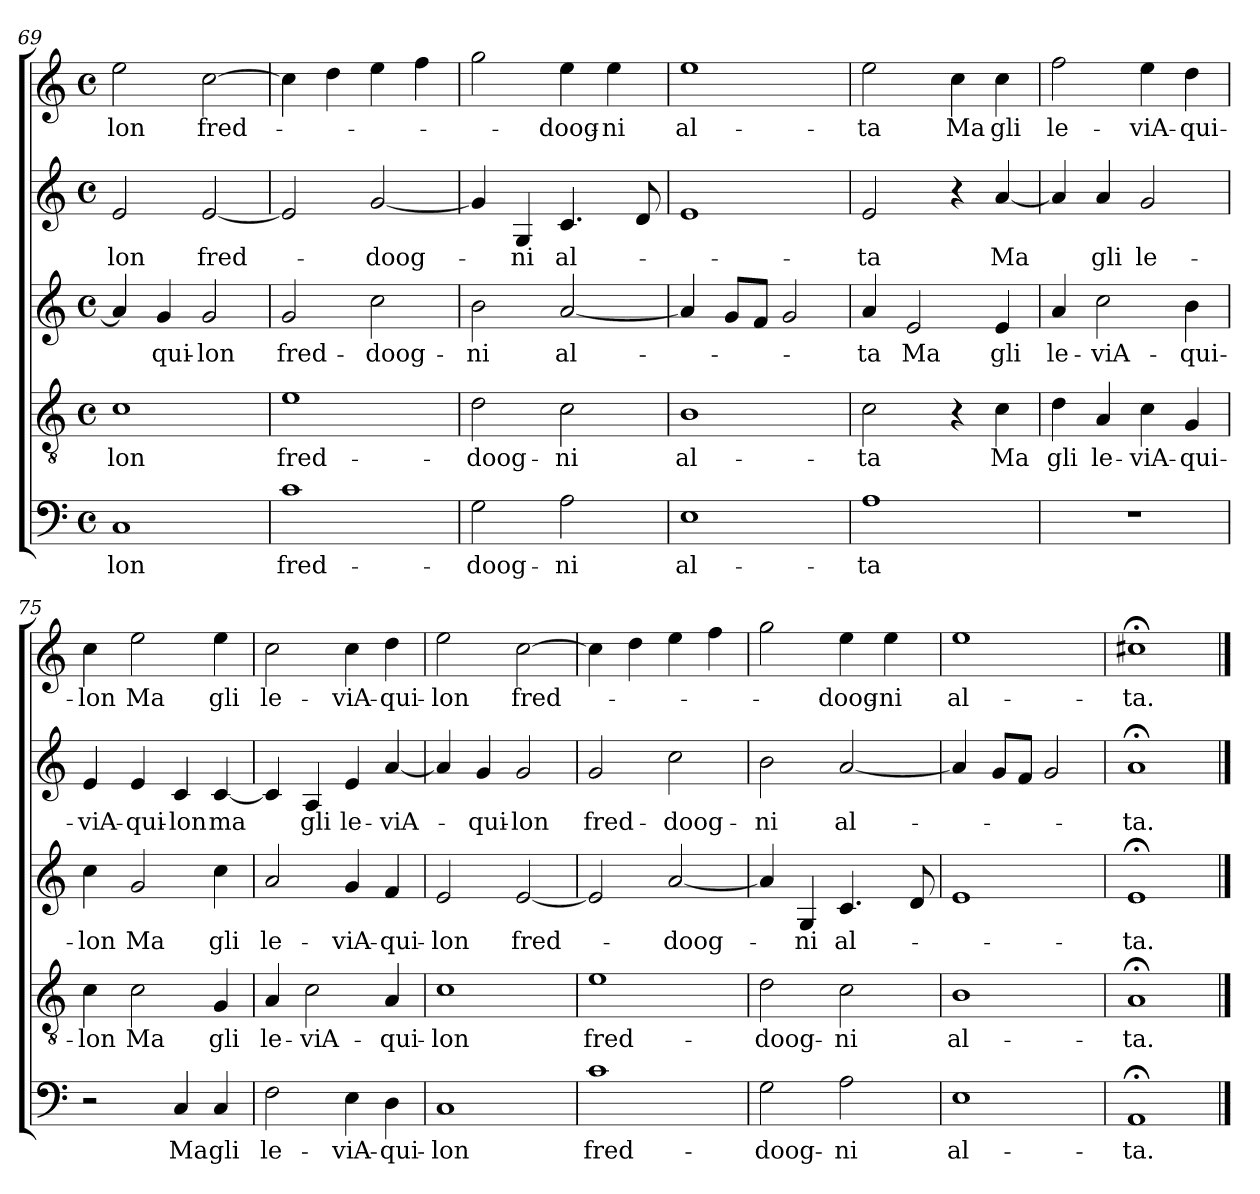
**kern	**text	**kern	**text	**kern	**text	**kern	**text	**kern	**text
*part5	*part5	*part4	*part4	*part3	*part3	*part2	*part2	*part1	*part1
*staff5	*staff5	*staff4	*staff4	*staff3	*staff3	*staff2	*staff2	*staff1	*staff1
*clefF4	*	*clefGv2	*	*clefG2	*	*clefG2	*	*clefG2	*
*k[]	*	*k[]	*	*k[]	*	*k[]	*	*k[]	*
*C:	*	*C:	*	*C:	*	*C:	*	*C:	*
*M4/4	*	*M4/4	*	*M4/4	*	*M4/4	*	*M4/4	*
*met(c)	*	*met(c)	*	*met(c)	*	*met(c)	*	*met(c)	*
=69	=69	=69	=69	=69	=69	=69	=69	=69	=69
1C	-lon	1c	-lon	4a/]	.	2e/	-lon	2ee\	-lon
.	.	.	.	4g/	-qui-	.	.	.	.
.	.	.	.	2g/	-lon	[2e/	fred-	[2cc\	fred-
!!LO:LB:g=z
=70	=70	=70	=70	=70	=70	=70	=70	=70	=70
1c	fred-	1e	fred-	2g/	fred-	2e/]	.	4cc\]	.
.	.	.	.	.	.	.	.	4dd\	.
.	.	.	.	2cc\	-doog-	[2g/	-doog-	4ee\	.
.	.	.	.	.	.	.	.	4ff\	.
=71	=71	=71	=71	=71	=71	=71	=71	=71	=71
2G\	-doog-	2d\	-doog-	2b\	-ni	4g/]	.	2gg\	.
.	.	.	.	.	.	4G/	-ni	.	.
2A\	-ni	2c\	-ni	[2a/	al-	4.c/	al-	4ee\	-doog-
.	.	.	.	.	.	.	.	4ee\	-ni
.	.	.	.	.	.	8d/	.	.	.
=72	=72	=72	=72	=72	=72	=72	=72	=72	=72
1E	al-	1B	al-	4a/]	.	1e	.	1ee	al-
.	.	.	.	8g/L	.	.	.	.	.
.	.	.	.	8f/J	.	.	.	.	.
.	.	.	.	2g/	.	.	.	.	.
=73	=73	=73	=73	=73	=73	=73	=73	=73	=73
1A	-ta	2c\	-ta	4a/	-ta	2e/	-ta	2ee\	-ta
.	.	.	.	2e/	Ma	.	.	.	.
.	.	4r	.	.	.	4r	.	4cc\	Ma
.	.	4c\	Ma	4e/	gli	[4a/	Ma	4cc\	gli
=74	=74	=74	=74	=74	=74	=74	=74	=74	=74
1r	.	4d\	gli	4a/	le-	4a/]	.	2ff\	le-
.	.	4A/	le-	2cc\	-viA-	4a/	gli	.	.
.	.	4c\	-viA-	.	.	2g/	le-	4ee\	-viA-
.	.	4G/	-qui-	4b\	-qui-	.	.	4dd\	-qui-
=75	=75	=75	=75	=75	=75	=75	=75	=75	=75
2r	.	4c\	-lon	4cc\	-lon	4e/	-viA-	4cc\	-lon
.	.	2c\	Ma	2g/	Ma	4e/	-qui-	2ee\	Ma
4C/	Ma	.	.	.	.	4c/	-lon	.	.
4C/	gli	4G/	gli	4cc\	gli	[4c/	ma	4ee\	gli
!!LO:LB:g=z
=76	=76	=76	=76	=76	=76	=76	=76	=76	=76
2F\	le-	4A/	le-	2a/	le-	4c/]	.	2cc\	le-
.	.	2c\	-viA-	.	.	4A/	gli	.	.
4E\	-viA-	.	.	4g/	-viA-	4e/	le-	4cc\	-viA-
4D\	-qui-	4A/	-qui-	4f/	-qui-	[4a/	-viA-	4dd\	-qui-
=77	=77	=77	=77	=77	=77	=77	=77	=77	=77
1C	-lon	1c	-lon	2e/	-lon	4a/]	.	2ee\	-lon
.	.	.	.	.	.	4g/	-qui-	.	.
.	.	.	.	[2e/	fred-	2g/	-lon	[2cc\	fred-
=78	=78	=78	=78	=78	=78	=78	=78	=78	=78
1c	fred-	1e	fred-	2e/]	.	2g/	fred-	4cc\]	.
.	.	.	.	.	.	.	.	4dd\	.
.	.	.	.	[2a/	-doog-	2cc\	-doog-	4ee\	.
.	.	.	.	.	.	.	.	4ff\	.
=79	=79	=79	=79	=79	=79	=79	=79	=79	=79
2G\	-doog-	2d\	-doog-	4a/]	.	2b\	-ni	2gg\	.
.	.	.	.	4G/	-ni	.	.	.	.
2A\	-ni	2c\	-ni	4.c/	al-	[2a/	al-	4ee\	-doog-
.	.	.	.	.	.	.	.	4ee\	-ni
.	.	.	.	8d/	.	.	.	.	.
=80	=80	=80	=80	=80	=80	=80	=80	=80	=80
1E	al-	1B	al-	1e	.	4a/]	.	1ee	al-
.	.	.	.	.	.	8g/L	.	.	.
.	.	.	.	.	.	8f/J	.	.	.
.	.	.	.	.	.	2g/	.	.	.
=81	=81	=81	=81	=81	=81	=81	=81	=81	=81
1AA;<	-ta.	1A;<	-ta.	1e;<	-ta.	1a;<	-ta.	1cc#X;<	-ta.
==	==	==	==	==	==	==	==	==	==
*-	*-	*-	*-	*-	*-	*-	*-	*-	*-
